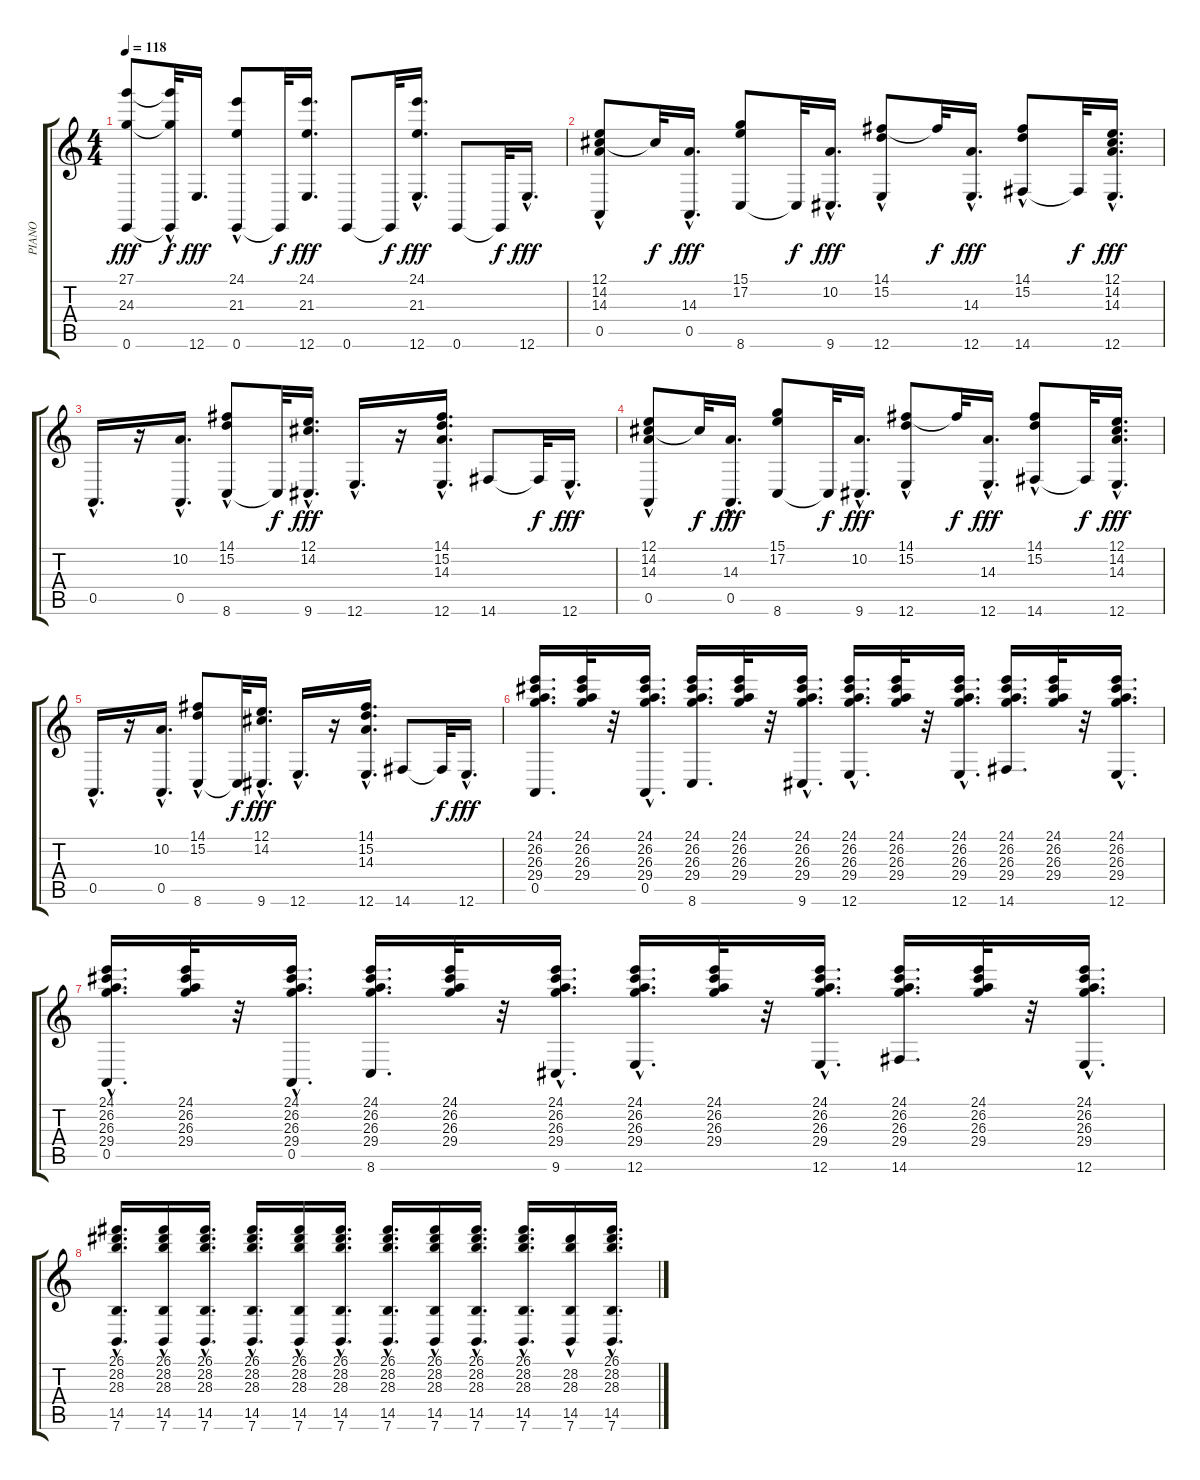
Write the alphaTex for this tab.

\track ("PIANO" "PIANO") {instrument acousticgrandpiano}
\staff {score tabs}
\tuning (E4 B3 G3 D3 A2 E2) {hide}
\ts (4 4)
\tempo 118
\clef g2
\ks c
(27.1 24.3 0.6).8{dy fff} (27.1{hac t} 24.3{hac t} 0.6{t}).32{dy f} 12.6.16{d dy fff} (24.1{hac} 21.3{hac} 0.6).8 0.6{t}.32{dy f} (24.1 21.3 12.6).16{d dy fff} 0.6.8 0.6{t}.32{dy f} (24.1 21.3 12.6{hac}).16{d dy fff} 0.6.8 0.6{t}.32{dy f} 12.6{hac}.16{d dy fff} |
(12.1 14.2 14.3{hac} 0.5).8 14.2{t}.32{dy f} (14.3 0.5{hac}).16{d dy fff} (15.1 17.2 8.6).8 8.6{t}.32{dy f} (10.2 9.6{hac}).16{d dy fff} (14.1 15.2 12.6{hac}).8 14.1{t}.32{dy f} (14.3{hac} 12.6{hac}).16{d dy fff} (14.1{hac} 15.2{hac} 14.6).8 14.6{t}.32{dy f} (12.1{hac} 14.2{hac} 14.3{hac} 12.6{hac}).16{d dy fff} |
0.5{hac}.16{d} r.16 (10.2 0.5{hac}).16{d} (14.1{hac} 15.2{hac} 8.6).8 8.6{t}.32{dy f} (12.1 14.2{hac} 9.6{hac}).16{d dy fff} 12.6{hac}.16{d} r.16 (14.1 15.2 14.3 12.6{hac}).16{d} 14.6.8 14.6{t}.32{dy f} 12.6{hac}.16{d dy fff} |
(12.1 14.2 14.3{hac} 0.5).8 14.2{t}.32{dy f} (14.3 0.5{hac}).16{d dy fff} (15.1 17.2 8.6).8 8.6{t}.32{dy f} (10.2 9.6{hac}).16{d dy fff} (14.1 15.2 12.6{hac}).8 14.1{t}.32{dy f} (14.3{hac} 12.6{hac}).16{d dy fff} (14.1{hac} 15.2{hac} 14.6).8 14.6{t}.32{dy f} (12.1{hac} 14.2{hac} 14.3{hac} 12.6{hac}).16{d dy fff} |
0.5{hac}.16{d} r.16 (10.2 0.5{hac}).16{d} (14.1{hac} 15.2{hac} 8.6).8 8.6{t}.32{dy f} (12.1 14.2{hac} 9.6{hac}).16{d dy fff} 12.6{hac}.16{d} r.16 (14.1 15.2 14.3 12.6{hac}).16{d} 14.6.8 14.6{t}.32{dy f} 12.6{hac}.16{d dy fff} |
(24.1 26.2 26.3 29.4 0.5).16{d} (24.1 26.2 26.3 29.4).32 r.32 (24.1 26.2 26.3 29.4 0.5{hac}).16{d} (24.1 26.2 26.3 29.4 8.6).16{d} (24.1 26.2 26.3 29.4).32 r.32 (24.1 26.2 26.3 29.4 9.6{hac}).16{d} (24.1 26.2 26.3 29.4 12.6{hac}).16{d} (24.1 26.2 26.3 29.4).32 r.32 (24.1 26.2 26.3 29.4 12.6{hac}).16{d} (24.1 26.2 26.3 29.4 14.6).16{d} (24.1 26.2 26.3 29.4).32 r.32 (24.1 26.2 26.3 29.4 12.6{hac}).16{d} |
(24.1 26.2 26.3 29.4 0.5{hac}).16{d} (24.1 26.2 26.3 29.4).32 r.32 (24.1 26.2 26.3 29.4 0.5{hac}).16{d} (24.1 26.2 26.3 29.4 8.6).16{d} (24.1 26.2 26.3 29.4).32 r.32 (24.1 26.2 26.3 29.4 9.6{hac}).16{d} (24.1 26.2 26.3 29.4 12.6{hac}).16{d} (24.1 26.2 26.3 29.4).32 r.32 (24.1 26.2 26.3 29.4 12.6{hac}).16{d} (24.1 26.2 26.3 29.4 14.6).16{d} (24.1 26.2 26.3 29.4).32 r.32 (24.1 26.2 26.3 29.4 12.6{hac}).16{d} |
(26.1 28.2 28.3 14.5{hac} 7.6{hac}).16{d} (26.1 28.2 28.3 14.5{hac} 7.6{hac}).16 (26.1 28.2 28.3 14.5{hac} 7.6{hac}).16{d} (26.1 28.2 28.3 14.5{hac} 7.6{hac}).16{d} (26.1 28.2 28.3 14.5{hac} 7.6{hac}).16 (26.1 28.2 28.3 14.5{hac} 7.6{hac}).16{d} (26.1 28.2 28.3 14.5{hac} 7.6{hac}).16{d} (26.1 28.2 28.3 14.5{hac} 7.6{hac}).16 (26.1 28.2 28.3 14.5{hac} 7.6{hac}).16{d} (26.1{hac} 28.2 28.3 14.5{hac} 7.6{hac}).16{d} (28.2 28.3 14.5{hac} 7.6{hac}).16 (26.1 28.2 28.3 14.5{hac} 7.6{hac}).16{d}
